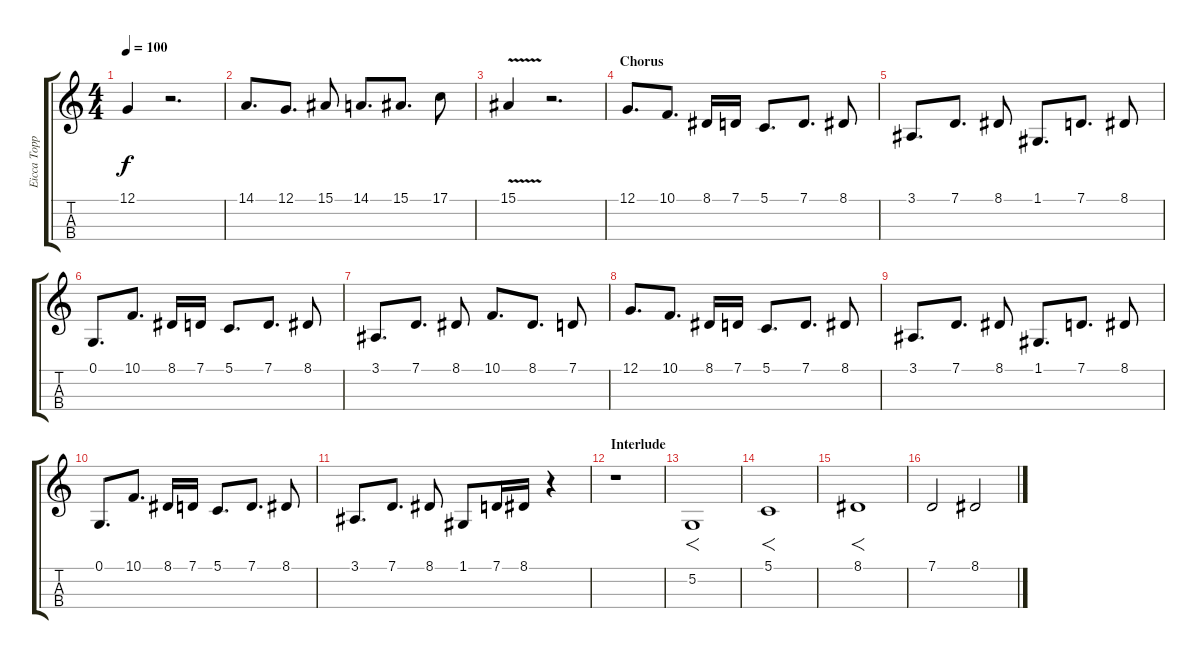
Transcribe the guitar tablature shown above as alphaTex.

\track ("Eicca Toppinen" "Eicca Topp") {instrument cello}
\staff {score tabs}
\tuning (G3 D3 G2 C2) {hide}
\ts (4 4)
\tempo 100
\clef g2
\ks c
12.1.4{dy f} r.2{d} |
14.1.8{d} 12.1.8{d} 15.1.8 14.1.8{d} 15.1.8{d} 17.1.8 |
15.1{v}.4 r.2{d} |
\section ("" "Chorus")
12.1.8{d} 10.1.8{d} 8.1.16 7.1.16 5.1.8{d} 7.1.8{d} 8.1.8 |
3.1.8{d} 7.1.8{d} 8.1.8 1.1.8{d} 7.1.8{d} 8.1.8 |
0.1.8{d} 10.1.8{d} 8.1.16 7.1.16 5.1.8{d} 7.1.8{d} 8.1.8 |
3.1.8{d} 7.1.8{d} 8.1.8 10.1.8{d} 8.1.8{d} 7.1.8 |
12.1.8{d} 10.1.8{d} 8.1.16 7.1.16 5.1.8{d} 7.1.8{d} 8.1.8 |
3.1.8{d} 7.1.8{d} 8.1.8 1.1.8{d} 7.1.8{d} 8.1.8 |
0.1.8{d} 10.1.8{d} 8.1.16 7.1.16 5.1.8{d} 7.1.8{d} 8.1.8 |
3.1.8{d} 7.1.8{d} 8.1.8 1.1.8 7.1.16 8.1.16 r.4 |
\section ("" "Interlude")
r.1 |
5.2.1{f} |
5.1.1{f} |
8.1.1{f} |
7.1.2 8.1.2
